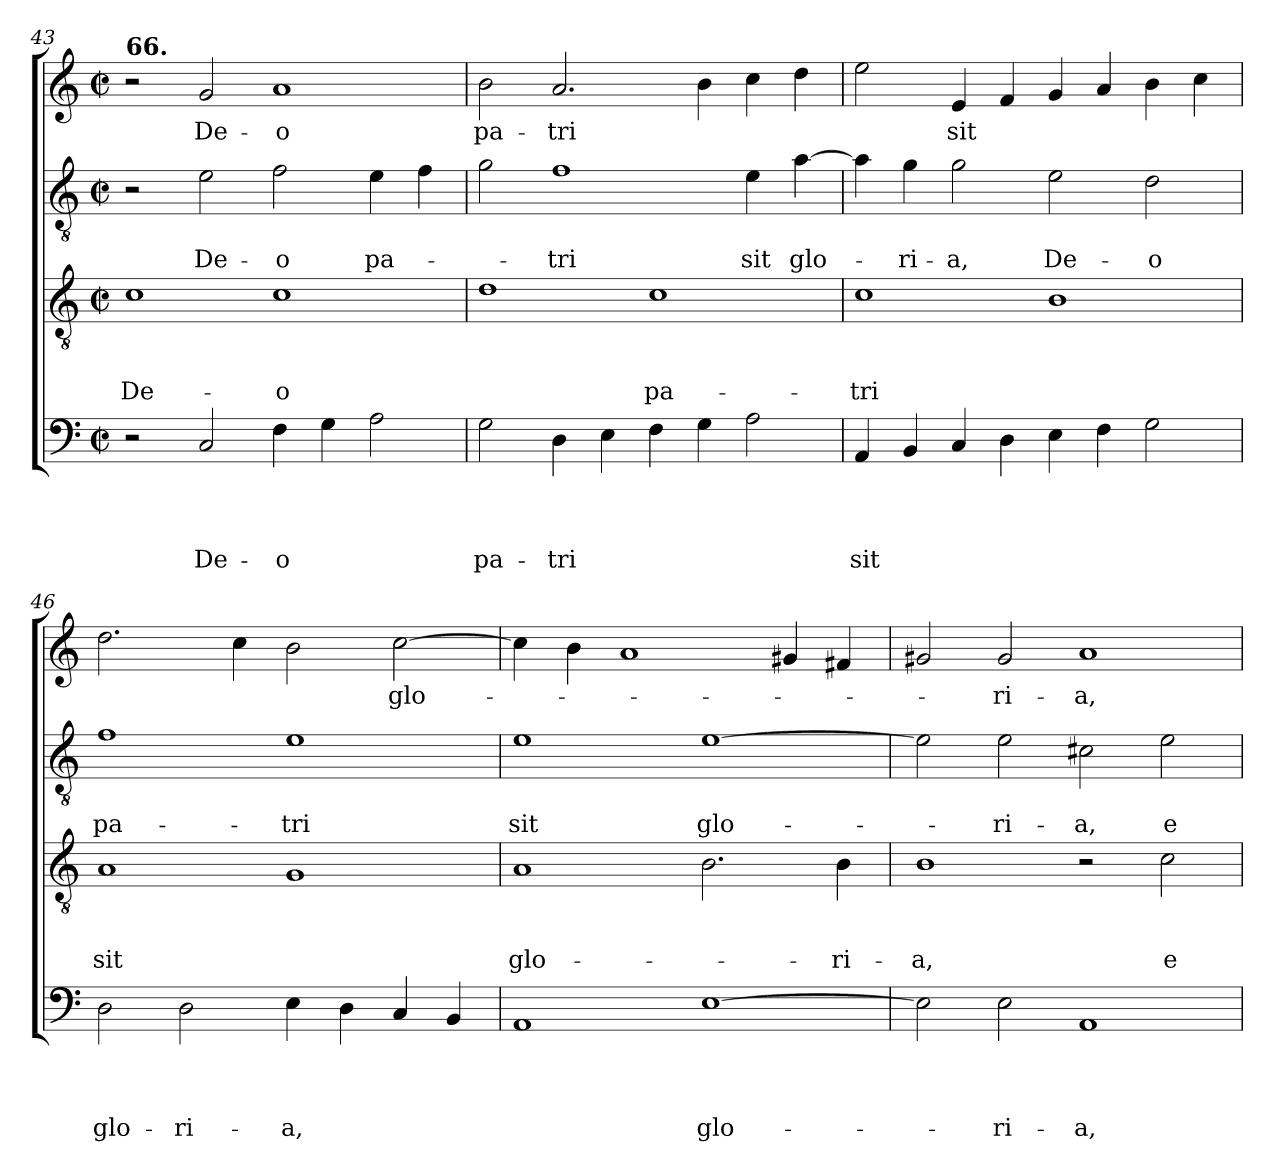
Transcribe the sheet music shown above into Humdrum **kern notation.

**kern	**text	**text	**text	**text	**kern	**text	**text	**text	**kern	**text	**text	**kern	**text
*part4	*part4	*part4	*part4	*part4	*part3	*part3	*part3	*part3	*part2	*part2	*part2	*part1	*part1
*staff4	*staff4	*staff4	*staff4	*staff4	*staff3	*staff3	*staff3	*staff3	*staff2	*staff2	*staff2	*staff1	*staff1
!!LO:LB:g=z
*clefF4	*	*	*	*	*clefGv2	*	*	*	*clefGv2	*	*	*clefG2	*
*k[]	*	*	*	*	*k[]	*	*	*	*k[]	*	*	*k[]	*
*C:	*	*	*	*	*C:	*	*	*	*C:	*	*	*C:	*
*M2/2	*	*	*	*	*M2/2	*	*	*	*M2/2	*	*	*M2/2	*
*met(c|)	*	*	*	*	*met(c|)	*	*	*	*met(c|)	*	*	*met(c|)	*
=43	=43	=43	=43	=43	=43	=43	=43	=43	=43	=43	=43	=43	=43
!	!	!	!	!	!	!	!	!	!	!	!	!LO:TX:a:B:t=66.	!
!	!	!	!	!	!	!	!	!LO:LY:b	!	!	!	!	!
2r	.	.	.	.	1c	.	.	De-	2r	.	.	2r	.
!	!	!	!	!LO:LY:b	!	!	!	!	!	!	!LO:LY:b	!	!LO:LY:b
2C/	.	.	.	De-	.	.	.	.	2e\	.	De-	2g/	De-
!	!	!	!	!LO:LY:b	!	!	!	!LO:LY:b	!	!	!LO:LY:b	!	!LO:LY:b
4F\	.	.	.	-o	1c	.	.	-o	2f\	.	-o	1a	-o
4G\	.	.	.	.	.	.	.	.	.	.	.	.	.
!	!	!	!	!	!	!	!	!	!	!	!LO:LY:b	!	!
2A\	.	.	.	.	.	.	.	.	4e\	.	pa-	.	.
.	.	.	.	.	.	.	.	.	4f\	.	.	.	.
=44	=44	=44	=44	=44	=44	=44	=44	=44	=44	=44	=44	=44	=44
!	!	!	!	!LO:LY:b	!	!	!	!	!	!	!	!	!LO:LY:b
2G\	.	.	.	pa-	1d	.	.	.	2g\	.	.	2b\	pa-
!	!	!	!	!LO:LY:b	!	!	!	!	!	!	!LO:LY:b	!	!LO:LY:b
4D\	.	.	.	-tri	.	.	.	.	1f	.	-tri	2.a/	-tri
4E\	.	.	.	.	.	.	.	.	.	.	.	.	.
!	!	!	!	!	!	!	!	!LO:LY:b	!	!	!	!	!
4F\	.	.	.	.	1c	.	.	pa-	.	.	.	.	.
4G\	.	.	.	.	.	.	.	.	.	.	.	4b\	.
!	!	!	!	!	!	!	!	!	!	!	!LO:LY:b	!	!
2A\	.	.	.	.	.	.	.	.	4e\	.	sit	4cc\	.
!	!	!	!	!	!	!	!	!	!	!	!LO:LY:b	!	!
.	.	.	.	.	.	.	.	.	[4a\	.	glo-	4dd\	.
=45	=45	=45	=45	=45	=45	=45	=45	=45	=45	=45	=45	=45	=45
!	!	!	!	!LO:LY:b	!	!	!	!LO:LY:b	!	!	!	!	!
4AA/	.	.	.	sit	1c	.	.	-tri	4a\]	.	.	2ee\	.
!	!	!	!	!	!	!	!	!	!	!	!LO:LY:b	!	!
4BB/	.	.	.	.	.	.	.	.	4g\	.	-ri-	.	.
!	!	!	!	!	!	!	!	!	!	!	!LO:LY:b	!	!LO:LY:b
4C/	.	.	.	.	.	.	.	.	2g\	.	-a,	4e/	sit
4D\	.	.	.	.	.	.	.	.	.	.	.	4f/	.
!	!	!	!	!	!	!	!	!	!	!	!LO:LY:b	!	!
4E\	.	.	.	.	1B	.	.	.	2e\	.	De-	4g/	.
4F\	.	.	.	.	.	.	.	.	.	.	.	4a/	.
!	!	!	!	!	!	!	!	!	!	!	!LO:LY:b	!	!
2G\	.	.	.	.	.	.	.	.	2d\	.	-o	4b\	.
.	.	.	.	.	.	.	.	.	.	.	.	4cc\	.
=46	=46	=46	=46	=46	=46	=46	=46	=46	=46	=46	=46	=46	=46
!	!	!	!	!LO:LY:b	!	!	!	!LO:LY:b	!	!	!LO:LY:b	!	!
2D\	.	.	.	glo-	1A	.	.	sit	1f	.	pa-	2.dd\	.
!	!	!	!	!LO:LY:b	!	!	!	!	!	!	!	!	!
2D\	.	.	.	-ri-	.	.	.	.	.	.	.	.	.
.	.	.	.	.	.	.	.	.	.	.	.	4cc\	.
!	!	!	!	!LO:LY:b	!	!	!	!	!	!	!LO:LY:b	!	!
4E\	.	.	.	-a,	1G	.	.	.	1e	.	-tri	2b\	.
4D\	.	.	.	.	.	.	.	.	.	.	.	.	.
!	!	!	!	!	!	!	!	!	!	!	!	!	!LO:LY:b
4C/	.	.	.	.	.	.	.	.	.	.	.	[2cc\	glo-
4BB/	.	.	.	.	.	.	.	.	.	.	.	.	.
!!LO:LB:g=z
=47	=47	=47	=47	=47	=47	=47	=47	=47	=47	=47	=47	=47	=47
!	!	!	!	!	!	!	!	!LO:LY:b	!	!	!LO:LY:b	!	!
1AA	.	.	.	.	1A	.	.	glo-	1e	.	sit	4cc\]	.
.	.	.	.	.	.	.	.	.	.	.	.	4b\	.
.	.	.	.	.	.	.	.	.	.	.	.	1a	.
!	!	!	!	!LO:LY:b	!	!	!	!	!	!	!LO:LY:b	!	!
[1E	.	.	.	glo-	2.B\	.	.	.	[1e	.	glo-	.	.
.	.	.	.	.	.	.	.	.	.	.	.	4g#X/	.
!	!	!	!	!	!	!	!	!LO:LY:b	!	!	!	!	!
.	.	.	.	.	4B\	.	.	-ri-	.	.	.	4f#X/	.
=48	=48	=48	=48	=48	=48	=48	=48	=48	=48	=48	=48	=48	=48
!	!	!	!	!	!	!	!	!LO:LY:b	!	!	!	!	!
2E\]	.	.	.	.	1B	.	.	-a,	2e\]	.	.	2g#X/	.
!	!	!	!	!LO:LY:b	!	!	!	!	!	!	!LO:LY:b	!	!LO:LY:b
2E\	.	.	.	-ri-	.	.	.	.	2e\	.	-ri-	2g#/	-ri-
!	!	!	!	!LO:LY:b	!	!	!	!	!	!	!LO:LY:b	!	!LO:LY:b
1AA	.	.	.	-a,	2r	.	.	.	2c#X\	.	-a,	1a	-a,
!	!	!	!	!	!	!	!	!LO:LY:b	!	!	!LO:LY:b	!	!
.	.	.	.	.	2c\	.	.	e-	2e\	.	e-	.	.
=	=	=	=	=	=	=	=	=	=	=	=	=	=
*-	*-	*-	*-	*-	*-	*-	*-	*-	*-	*-	*-	*-	*-
